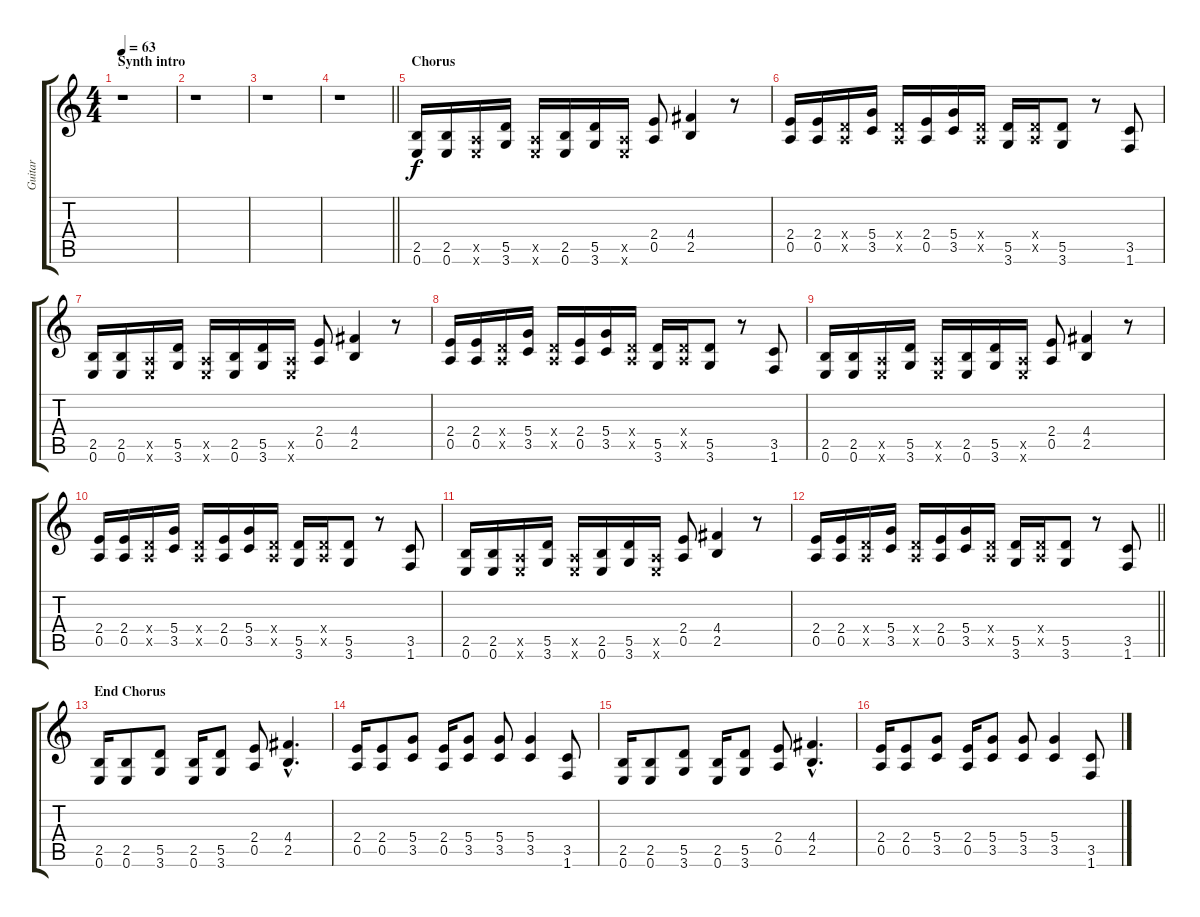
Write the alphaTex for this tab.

\track ("Guitar" "Guitar") {instrument distortionguitar}
\staff {score tabs}
\tuning (E4 B3 G3 D3 A2 E2) {hide}
\ts (4 4)
\section ("" "Synth intro")
\tempo 63
\clef g2
\ks c
r.1{dy f} |
r.1 |
r.1 |
\barLineRight lightlight
r.1 |
\section ("" "Chorus")
(2.5 0.6).16 (2.5 0.6).16 (0.5{x} 0.6{x}).16 (5.5 3.6).16 (0.5{x} 0.6{x}).16 (2.5 0.6).16 (5.5 3.6).16 (0.5{x} 0.6{x}).16 (2.4 0.5).8 (4.4 2.5).4 r.8 |
(2.4 0.5).16 (2.4 0.5).16 (0.4{x} 0.5{x}).16 (5.4 3.5).16 (0.4{x} 0.5{x}).16 (2.4 0.5).16 (5.4 3.5).16 (0.4{x} 0.5{x}).16 (5.5 3.6).16 (0.4{x} 0.5{x}).16 (5.5 3.6).8 r.8 (3.5 1.6).8 |
(2.5 0.6).16 (2.5 0.6).16 (0.5{x} 0.6{x}).16 (5.5 3.6).16 (0.5{x} 0.6{x}).16 (2.5 0.6).16 (5.5 3.6).16 (0.5{x} 0.6{x}).16 (2.4 0.5).8 (4.4 2.5).4 r.8 |
(2.4 0.5).16 (2.4 0.5).16 (0.4{x} 0.5{x}).16 (5.4 3.5).16 (0.4{x} 0.5{x}).16 (2.4 0.5).16 (5.4 3.5).16 (0.4{x} 0.5{x}).16 (5.5 3.6).16 (0.4{x} 0.5{x}).16 (5.5 3.6).8 r.8 (3.5 1.6).8 |
(2.5 0.6).16 (2.5 0.6).16 (0.5{x} 0.6{x}).16 (5.5 3.6).16 (0.5{x} 0.6{x}).16 (2.5 0.6).16 (5.5 3.6).16 (0.5{x} 0.6{x}).16 (2.4 0.5).8 (4.4 2.5).4 r.8 |
(2.4 0.5).16 (2.4 0.5).16 (0.4{x} 0.5{x}).16 (5.4 3.5).16 (0.4{x} 0.5{x}).16 (2.4 0.5).16 (5.4 3.5).16 (0.4{x} 0.5{x}).16 (5.5 3.6).16 (0.4{x} 0.5{x}).16 (5.5 3.6).8 r.8 (3.5 1.6).8 |
(2.5 0.6).16 (2.5 0.6).16 (0.5{x} 0.6{x}).16 (5.5 3.6).16 (0.5{x} 0.6{x}).16 (2.5 0.6).16 (5.5 3.6).16 (0.5{x} 0.6{x}).16 (2.4 0.5).8 (4.4 2.5).4 r.8 |
\barLineRight lightlight
(2.4 0.5).16 (2.4 0.5).16 (0.4{x} 0.5{x}).16 (5.4 3.5).16 (0.4{x} 0.5{x}).16 (2.4 0.5).16 (5.4 3.5).16 (0.4{x} 0.5{x}).16 (5.5 3.6).16 (0.4{x} 0.5{x}).16 (5.5 3.6).8 r.8 (3.5 1.6).8 |
\section ("" "End Chorus")
(2.5 0.6).16 (2.5 0.6).8 (5.5 3.6).8 (2.5 0.6).16 (5.5 3.6).8 (2.4 0.5).8 (4.4{hac} 2.5{hac}).4{d} |
(2.4 0.5).16 (2.4 0.5).8 (5.4 3.5).8 (2.4 0.5).16 (5.4 3.5).8 (5.4 3.5).8 (5.4 3.5).4 (3.5 1.6).8 |
(2.5 0.6).16 (2.5 0.6).8 (5.5 3.6).8 (2.5 0.6).16 (5.5 3.6).8 (2.4 0.5).8 (4.4{hac} 2.5{hac}).4{d} |
(2.4 0.5).16 (2.4 0.5).8 (5.4 3.5).8 (2.4 0.5).16 (5.4 3.5).8 (5.4 3.5).8 (5.4 3.5).4 (3.5 1.6).8
